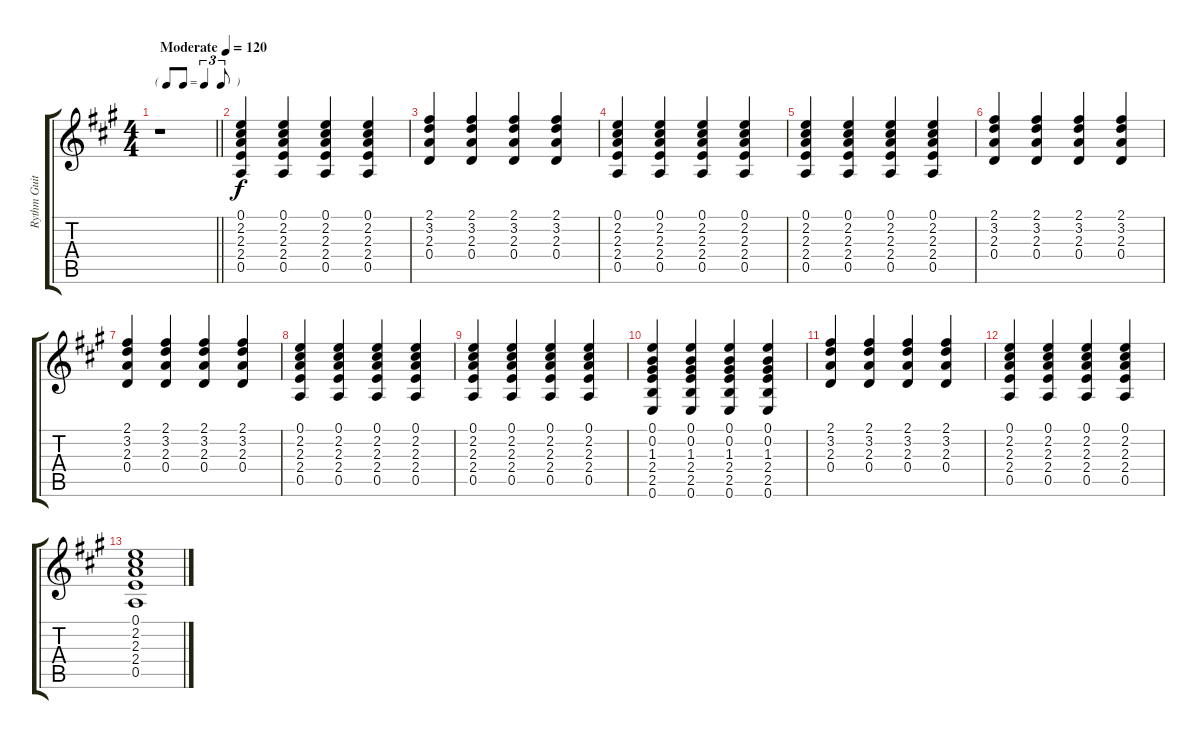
\track ("Rythm Guitar" "Rythm Guit") {instrument acousticguitarsteel}
\staff {score tabs}
\tuning (E4 B3 G3 D3 A2 E2) {hide}
\ts (4 4)
\tf triplet8th
\tempo (120 "Moderate")
\clef g2
\barLineRight lightlight
\ks a
r.1{dy f instrument acousticguitarsteel} |
(0.1 2.2 2.3 2.4 0.5).4 (0.1 2.2 2.3 2.4 0.5).4 (0.1 2.2 2.3 2.4 0.5).4 (0.1 2.2 2.3 2.4 0.5).4 |
(2.1 3.2 2.3 0.4).4 (2.1 3.2 2.3 0.4).4 (2.1 3.2 2.3 0.4).4 (2.1 3.2 2.3 0.4).4 |
(0.1 2.2 2.3 2.4 0.5).4 (0.1 2.2 2.3 2.4 0.5).4 (0.1 2.2 2.3 2.4 0.5).4 (0.1 2.2 2.3 2.4 0.5).4 |
(0.1 2.2 2.3 2.4 0.5).4 (0.1 2.2 2.3 2.4 0.5).4 (0.1 2.2 2.3 2.4 0.5).4 (0.1 2.2 2.3 2.4 0.5).4 |
(2.1 3.2 2.3 0.4).4 (2.1 3.2 2.3 0.4).4 (2.1 3.2 2.3 0.4).4 (2.1 3.2 2.3 0.4).4 |
(2.1 3.2 2.3 0.4).4 (2.1 3.2 2.3 0.4).4 (2.1 3.2 2.3 0.4).4 (2.1 3.2 2.3 0.4).4 |
(0.1 2.2 2.3 2.4 0.5).4 (0.1 2.2 2.3 2.4 0.5).4 (0.1 2.2 2.3 2.4 0.5).4 (0.1 2.2 2.3 2.4 0.5).4 |
(0.1 2.2 2.3 2.4 0.5).4 (0.1 2.2 2.3 2.4 0.5).4 (0.1 2.2 2.3 2.4 0.5).4 (0.1 2.2 2.3 2.4 0.5).4 |
(0.1 0.2 1.3 2.4 2.5 0.6).4 (0.1 0.2 1.3 2.4 2.5 0.6).4 (0.1 0.2 1.3 2.4 2.5 0.6).4 (0.1 0.2 1.3 2.4 2.5 0.6).4 |
(2.1 3.2 2.3 0.4).4 (2.1 3.2 2.3 0.4).4 (2.1 3.2 2.3 0.4).4 (2.1 3.2 2.3 0.4).4 |
(0.1 2.2 2.3 2.4 0.5).4 (0.1 2.2 2.3 2.4 0.5).4 (0.1 2.2 2.3 2.4 0.5).4 (0.1 2.2 2.3 2.4 0.5).4 |
(0.1 2.2 2.3 2.4 0.5).1
